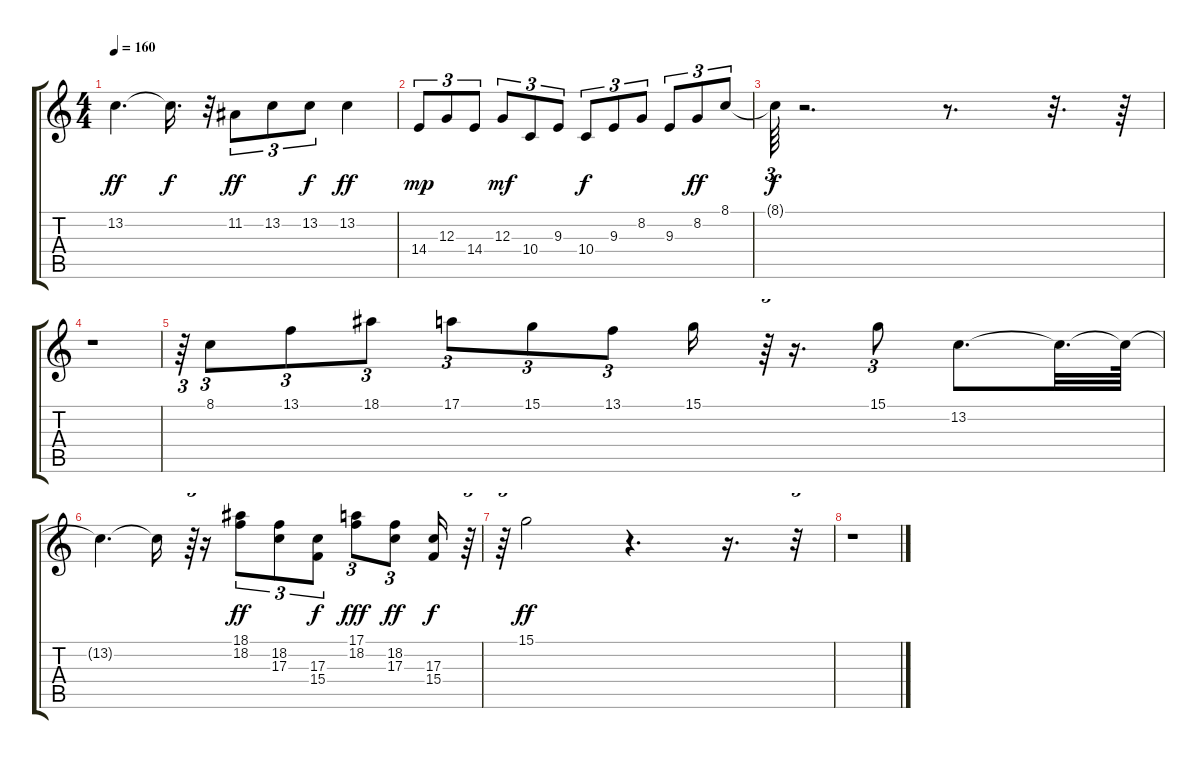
\track "" {instrument stringensemble1}
\staff {score tabs}
\tuning (E4 B3 G3 D3 A2 E2) {hide}
\ts (4 4)
\tempo 160
\clef g2
\ks c
13.2.4{d dy ff} 13.2{t}.16{d dy f} r.32 11.2.8{tu (3 2) dy ff} 13.2.8{tu (3 2)} 13.2.8{tu (3 2) dy f} 13.2.4{dy ff} |
14.4.8{tu (3 2) dy mp} 12.3.8{tu (3 2)} 14.4.8{tu (3 2)} 12.3.8{tu (3 2) dy mf} 10.4.8{tu (3 2)} 9.3.8{tu (3 2)} 10.4.8{tu (3 2) dy f} 9.3.8{tu (3 2)} 8.2.8{tu (3 2)} 9.3.8{tu (3 2)} 8.2.8{tu (3 2) dy ff} 8.1.8{tu (3 2)} |
8.1{t}.64{tu (3 2) dy f} r.2{d} r.8{d} r.32{d} r.64 |
r.1 |
r.64{tu (3 2)} 8.1.8{tu (3 2) instrument stringensemble1} 13.1.8{tu (3 2)} 18.1.8{tu (3 2)} 17.1.8{tu (3 2)} 15.1.8{tu (3 2)} 13.1.8{tu (3 2)} 15.1.16 r.64{tu (3 2)} r.16{d} 15.1.8{tu (3 2)} 13.2.8{d} 13.2{t}.32{d} 13.2{t}.64 |
13.2{t}.4{d} 13.2{t}.16 r.64{tu (3 2)} r.16 (18.1 18.2).8{tu (3 2) dy ff} (18.2 17.3).8{tu (3 2)} (17.3 15.4).8{tu (3 2) dy f} (17.1 18.2).8{tu (3 2) dy fff} (18.2 17.3).8{tu (3 2) dy ff} (17.3 15.4).16{dy f} r.64{tu (3 2)} |
r.64{tu (3 2)} 15.1.2{dy ff} r.4{d} r.16{d} r.32{tu (3 2)} |
r.1
